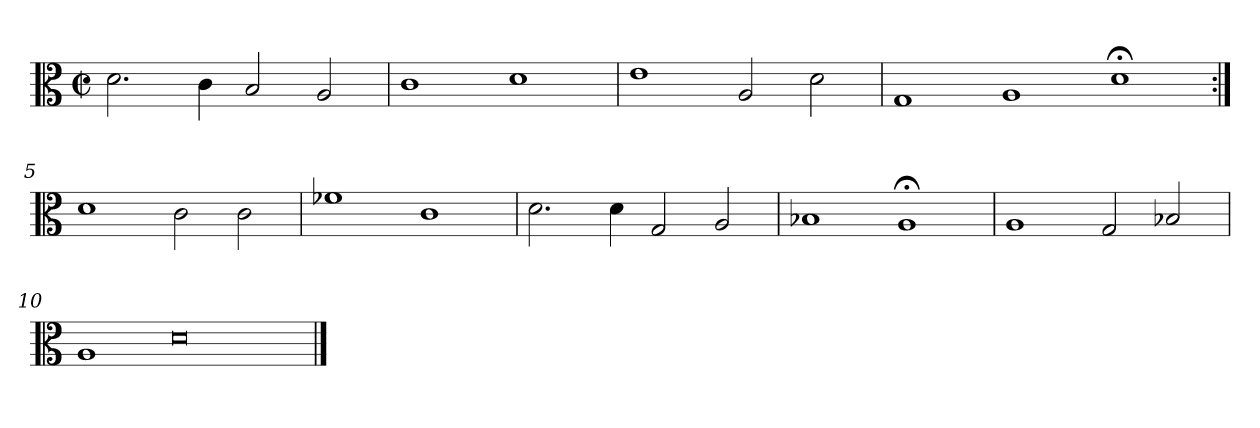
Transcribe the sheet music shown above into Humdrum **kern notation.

**kern
*part1
*staff1
*clefC3
*k[]
*M2/2
*met(c|)
=1
2.d\
4c\
2B/
2A/
=2
1c
1d
=3
1e
2A/
2d\
=4
1G
1A
1d;<
=5:|!
1d
2c\
2c\
=6
1f-X
1c
=7
2.d\
4d\
2G/
2A/
=8
1B-X
1A;<
=9
1A
2G/
2B-X/
=10
1A
0d
==
*-
